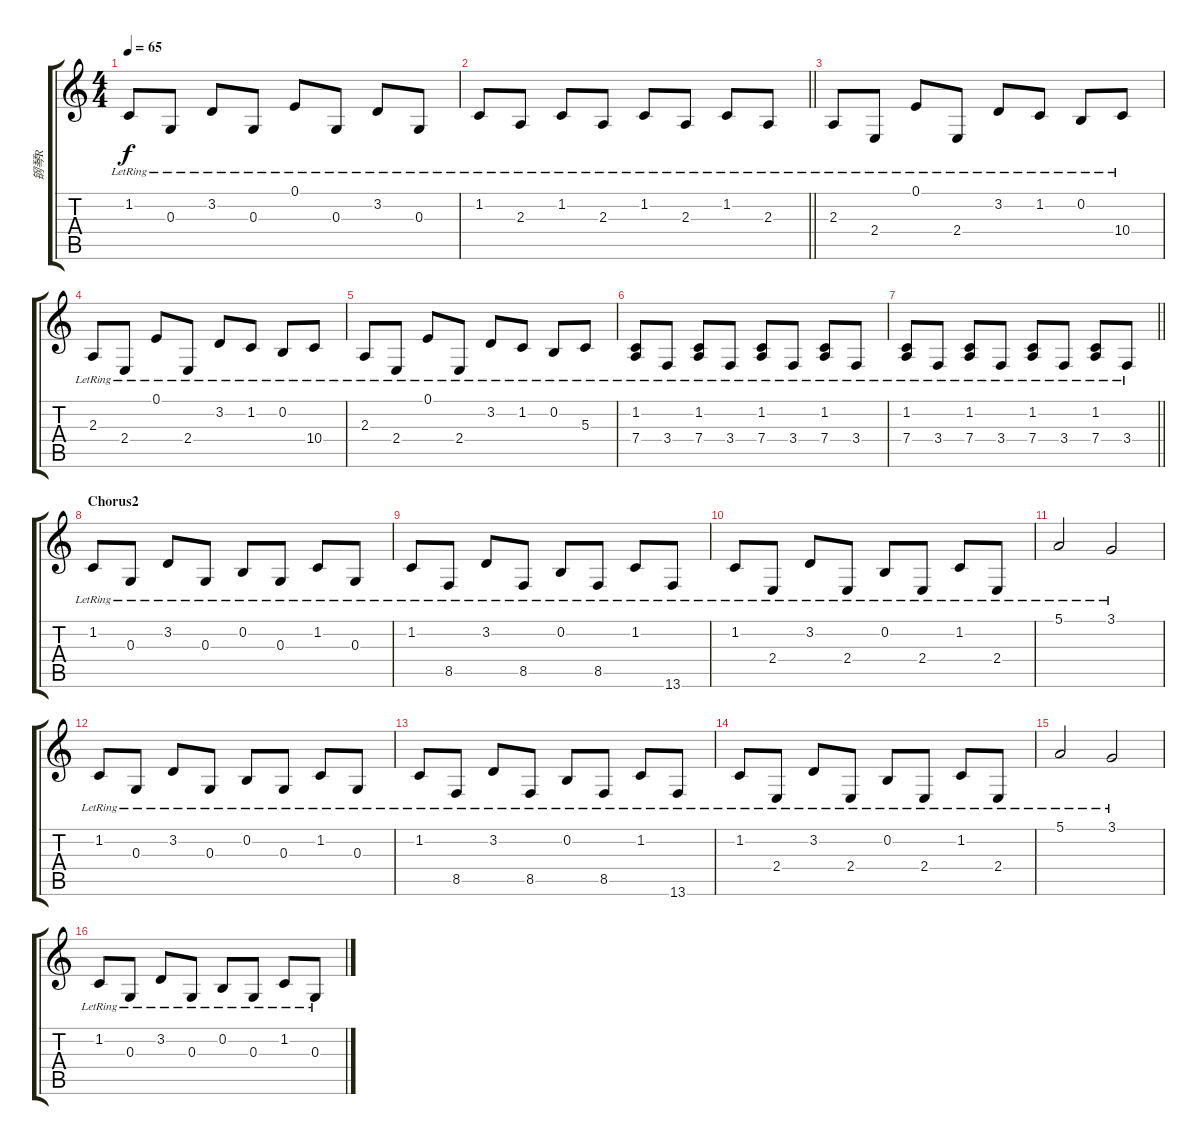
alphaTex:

\track ("钢琴R" "钢琴R") {instrument brightacousticpiano}
\staff {score tabs}
\tuning (E4 B3 G3 D3 A2 E2) {hide}
\ts (4 4)
\tempo 65
\clef g2
\ks c
1.2{lr}.8{dy f} 0.3{lr}.8 3.2{lr}.8 0.3{lr}.8 0.1{lr}.8 0.3{lr}.8 3.2{lr}.8 0.3{lr}.8 |
\barLineRight lightlight
1.2{lr}.8 2.3{lr}.8 1.2{lr}.8 2.3{lr}.8 1.2{lr}.8 2.3{lr}.8 1.2{lr}.8 2.3{lr}.8 |
2.3{lr}.8 2.4{lr}.8 0.1{lr}.8 2.4{lr}.8 3.2{lr}.8 1.2{lr}.8 0.2{lr}.8 10.4{lr}.8 |
2.3{lr}.8 2.4{lr}.8 0.1{lr}.8 2.4{lr}.8 3.2{lr}.8 1.2{lr}.8 0.2{lr}.8 10.4{lr}.8 |
2.3{lr}.8 2.4{lr}.8 0.1{lr}.8 2.4{lr}.8 3.2{lr}.8 1.2{lr}.8 0.2{lr}.8 5.3{lr}.8 |
(1.2{lr} 7.4{lr}).8 3.4{lr}.8 (1.2{lr} 7.4{lr}).8 3.4{lr}.8 (1.2{lr} 7.4{lr}).8 3.4{lr}.8 (1.2{lr} 7.4{lr}).8 3.4{lr}.8 |
\barLineRight lightlight
(1.2{lr} 7.4{lr}).8 3.4{lr}.8 (1.2{lr} 7.4{lr}).8 3.4{lr}.8 (1.2{lr} 7.4{lr}).8 3.4{lr}.8 (1.2{lr} 7.4{lr}).8 3.4{lr}.8 |
\section ("" "Chorus2")
1.2{lr}.8 0.3{lr}.8 3.2{lr}.8 0.3{lr}.8 0.2{lr}.8 0.3{lr}.8 1.2{lr}.8 0.3{lr}.8 |
1.2{lr}.8 8.5{lr}.8 3.2{lr}.8 8.5{lr}.8 0.2{lr}.8 8.5{lr}.8 1.2{lr}.8 13.6{lr}.8 |
1.2{lr}.8 2.4{lr}.8 3.2{lr}.8 2.4{lr}.8 0.2{lr}.8 2.4{lr}.8 1.2{lr}.8 2.4{lr}.8 |
5.1{lr}.2 3.1{lr}.2 |
1.2{lr}.8 0.3{lr}.8 3.2{lr}.8 0.3{lr}.8 0.2{lr}.8 0.3{lr}.8 1.2{lr}.8 0.3{lr}.8 |
1.2{lr}.8 8.5{lr}.8 3.2{lr}.8 8.5{lr}.8 0.2{lr}.8 8.5{lr}.8 1.2{lr}.8 13.6{lr}.8 |
1.2{lr}.8 2.4{lr}.8 3.2{lr}.8 2.4{lr}.8 0.2{lr}.8 2.4{lr}.8 1.2{lr}.8 2.4{lr}.8 |
5.1{lr}.2 3.1{lr}.2 |
1.2{lr}.8 0.3{lr}.8 3.2{lr}.8 0.3{lr}.8 0.2{lr}.8 0.3{lr}.8 1.2{lr}.8 0.3{lr}.8
